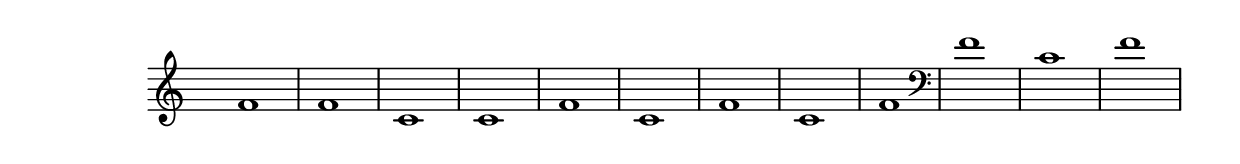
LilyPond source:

\version "2.14.2"

%%\header { texidoc="1 - Nota Nova"}

\relative c' {
  \override Staff.TimeSignature #'transparent = ##t
  \override Score.BarNumber #'transparent = ##t
  \override Score.RehearsalMark #'font-size = #-2

  %% CLARINETE
  \tag #'cl {
    f1
  }
  %% FLAUTA
  \tag #'fl {
    f
  }
  %% OBOÉ
  \tag #'ob {
    c
  }
  %% SAX ALTO
  \tag #'saxa {
    c
  }
  %% SAX TENOR
  \tag #'saxt {
    f  
  }
  %% SAX GENES
  \tag #'saxg {
    c
  }
  %% TROMPETE
  \tag #'tpt {
    f  
  }
  %% TROMPA
  \tag #'tpa {
    c
  }
  %% TROMPA OP
  \tag #'tpaop {
    f  
  }
  %% TROMBONE
  \tag #'tbn {
    \clef bass
    f
  }
  %% TUBA MIB
  \tag #'tbamib {
    \clef bass
    c
  }
  %% TUBA SIB
  \tag #'tbasib {
    \clef bass
    f
  }

  %% END DOCUMENT
}
